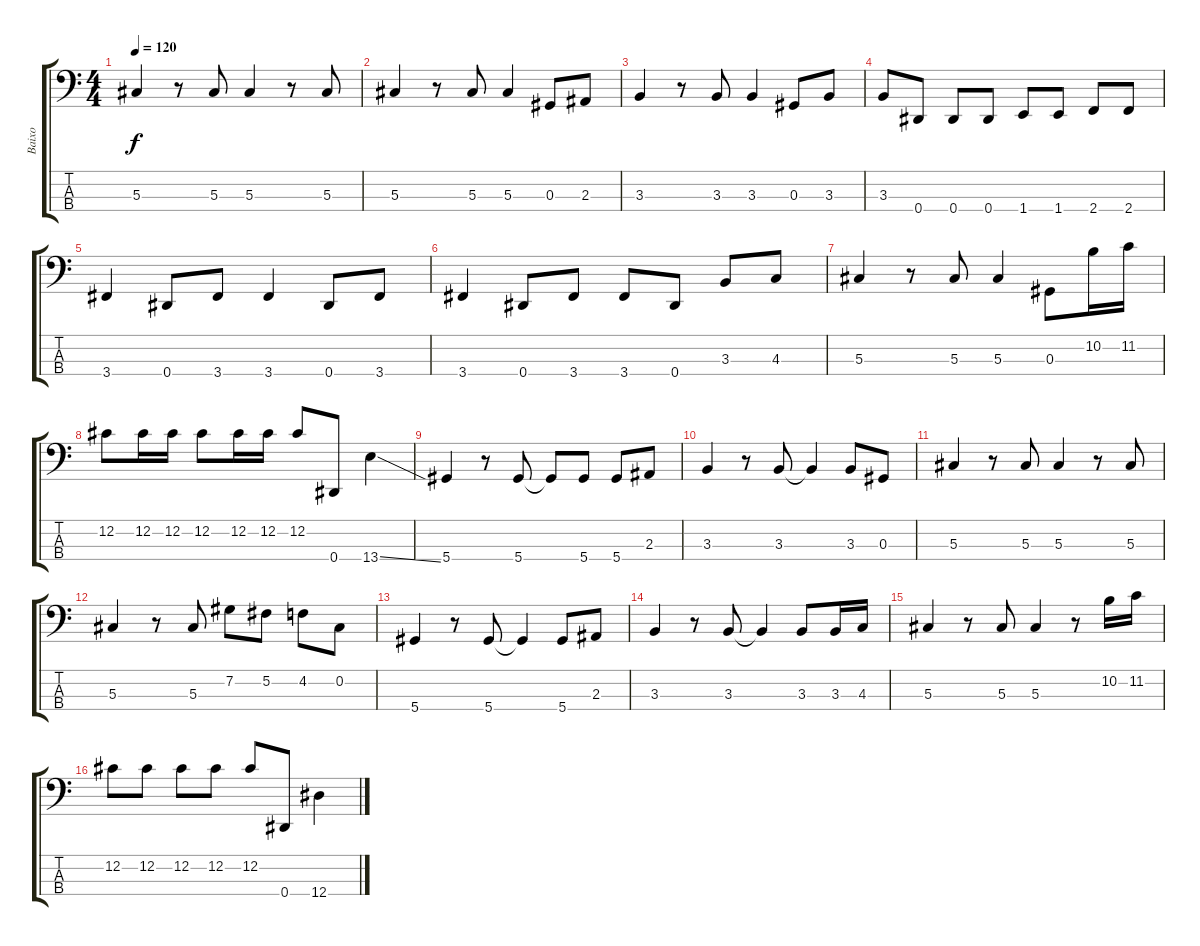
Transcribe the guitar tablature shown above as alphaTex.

\track ("Baixo" "Baixo") {instrument contrabass}
\staff {score tabs}
\tuning (Gb2 Db2 Ab1 Eb1) {hide}
\ts (4 4)
\tempo 120
\clef f4
\ks c
5.3.4{dy f} r.8 5.3.8 5.3.4 r.8 5.3.8 |
5.3.4 r.8 5.3.8 5.3.4 0.3.8 2.3.8 |
3.3.4 r.8 3.3.8 3.3.4 0.3.8 3.3.8 |
3.3.8 0.4.8 0.4.8 0.4.8 1.4.8 1.4.8 2.4.8 2.4.8 |
3.4.4 0.4.8 3.4.8 3.4.4 0.4.8 3.4.8 |
3.4.4 0.4.8 3.4.8 3.4.8 0.4.8 3.3.8 4.3.8 |
5.3.4 r.8 5.3.8 5.3.4 0.3.8 10.2.16 11.2.16 |
12.2.8 12.2.16 12.2.16 12.2.8 12.2.16 12.2.16 12.2.8 0.4.8 13.4{ss}.4 |
5.4.4 r.8 5.4.8 5.4{t}.8 5.4.8 5.4.8 2.3.8 |
3.3.4 r.8 3.3.8 3.3{t}.4 3.3.8 0.3.8 |
5.3.4 r.8 5.3.8 5.3.4 r.8 5.3.8 |
5.3.4 r.8 5.3.8 7.2.8 5.2.8 4.2.8 0.2.8 |
5.4.4 r.8 5.4.8 5.4{t}.4 5.4.8 2.3.8 |
3.3.4 r.8 3.3.8 3.3{t}.4 3.3.8 3.3.16 4.3.16 |
5.3.4 r.8 5.3.8 5.3.4 r.8 10.2.16 11.2.16 |
12.2.8 12.2.8 12.2.8 12.2.8 12.2.8 0.4.8 12.4.4
